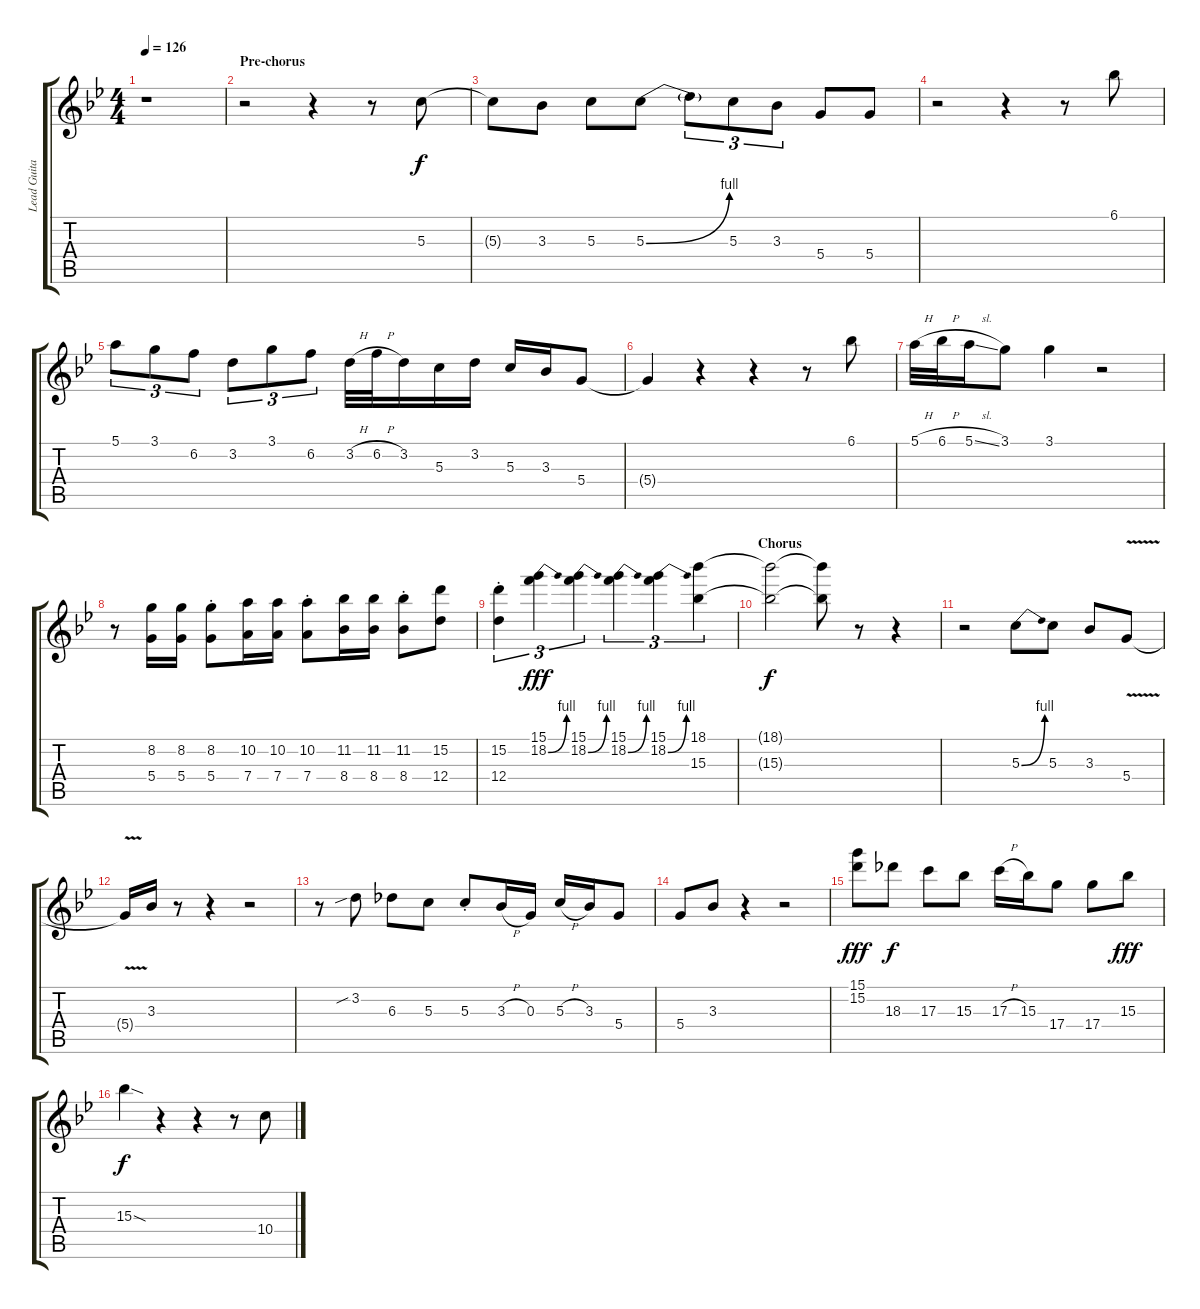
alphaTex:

\track ("Lead Guitar" "Lead Guita") {instrument distortionguitar}
\staff {score tabs}
\tuning (E4 B3 G3 D3 A2 E2) {hide}
\ts (4 4)
\tempo 126
\clef g2
\ks bb
r.1{dy f} |
\section ("" "Pre-chorus")
r.2 r.4 r.8 5.3.8 |
5.3{t}.8 3.3.8 5.3.8 5.3{be (bend 0 0 60 4)}.8 5.3{t}.8{tu (3 2)} 5.3.8{tu (3 2)} 3.3.8{tu (3 2)} 5.4.8 5.4.8 |
r.2 r.4 r.8 6.1.8 |
5.1.8{tu (3 2)} 3.1.8{tu (3 2)} 6.2.8{tu (3 2)} 3.2.8{tu (3 2)} 3.1.8{tu (3 2)} 6.2.8{tu (3 2)} 3.2{h}.32 6.2{h}.32 3.2.16 5.3.16 3.2.16 5.3.16 3.3.16 5.4.8 |
5.4{t}.4 r.4 r.4 r.8 6.1.8 |
5.1{h}.32 6.1{h}.32 5.1{sl}.16 3.1.8 3.1.4 r.2 |
r.8 (8.2 5.4).16 (8.2 5.4).16 (8.2{st} 5.4{st}).8 (10.2 7.4).16 (10.2 7.4).16 (10.2{st} 7.4{st}).8 (11.2 8.4).16 (11.2 8.4).16 (11.2{st} 8.4{st}).8 (15.2 12.4).8 |
(15.2{st} 12.4{st}).4{tu (3 2)} (15.1 18.2{be (bend 0 0 60 4)}).4{tu (3 2) dy fff} (15.1 18.2{be (bend 0 0 60 4)}).4{tu (3 2)} (15.1 18.2{be (bend 0 0 60 4)}).4{tu (3 2)} (15.1 18.2{be (bend 0 0 60 4)}).4{tu (3 2)} (18.1 15.3).4{tu (3 2)} |
\section ("" "Chorus")
(18.1{t} 15.3{t}).2{dy f} (18.1{t} 15.3{t}).8 r.8 r.4 |
r.2 5.3{be (bend 0 0 60 4)}.8 5.3.8 3.3.8 5.4{v}.8 |
5.4{t}.16 3.3.16 r.8 r.4 r.2 |
r.8 3.2{sib}.8 6.3.8 5.3.8 5.3{st}.8 3.3{h}.16 0.3.16 5.3{h}.16 3.3.16 5.4.8 |
5.4.8 3.3.8 r.4 r.2 |
(15.1 15.2).8{dy fff} 18.3.8{dy f} 17.3.8 15.3.8 17.3{h}.16 15.3.16 17.4.8 17.4.8 15.3.8{dy fff} |
15.3{sod}.4{dy f} r.4 r.4 r.8 10.4.8
